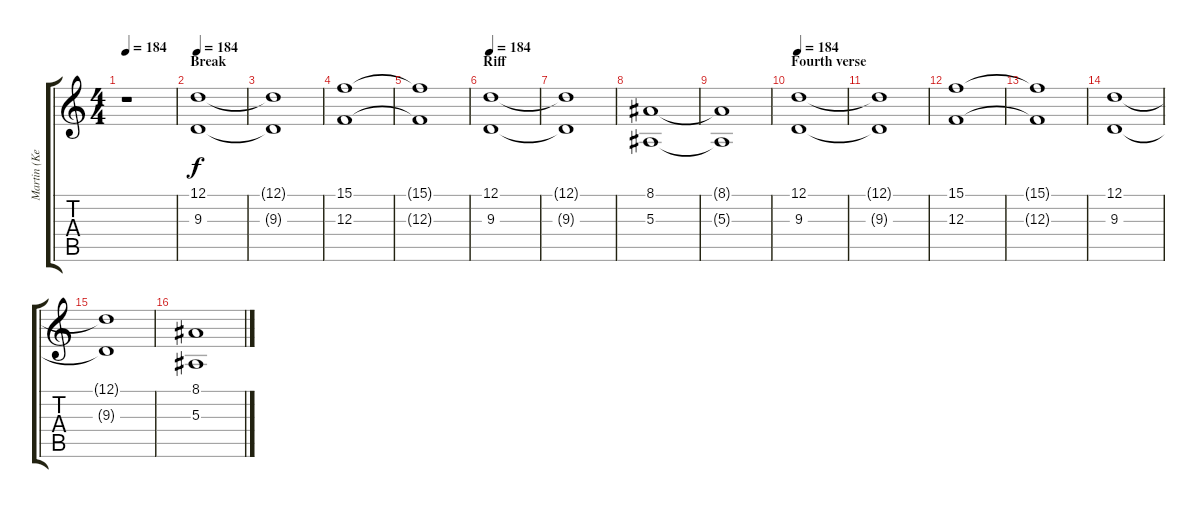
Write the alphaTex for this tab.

\track ("Martin (KeybMid)" "Martin (Ke") {instrument stringensemble1}
\staff {score tabs}
\tuning (D4 A3 F3 C3 G2 D2) {hide}
\ts (4 4)
\tempo 184
\clef g2
\ks c
r.1{dy f} |
\section ("" "Break")
\tempo 184
(12.1 9.3).1{volume 14 balance 6 instrument stringensemble1} |
(12.1{t} 9.3{t}).1 |
(15.1 12.3).1 |
(15.1{t} 12.3{t}).1 |
\section ("" "Riff")
\tempo 184
(12.1 9.3).1{volume 14 balance 6 instrument stringensemble1} |
(12.1{t} 9.3{t}).1 |
(8.1 5.3).1 |
(8.1{t} 5.3{t}).1 |
\section ("" "Fourth verse")
\tempo 184
(12.1 9.3).1{volume 14 balance 6 instrument stringensemble1} |
(12.1{t} 9.3{t}).1 |
(15.1 12.3).1 |
(15.1{t} 12.3{t}).1 |
(12.1 9.3).1 |
(12.1{t} 9.3{t}).1 |
(8.1 5.3).1
